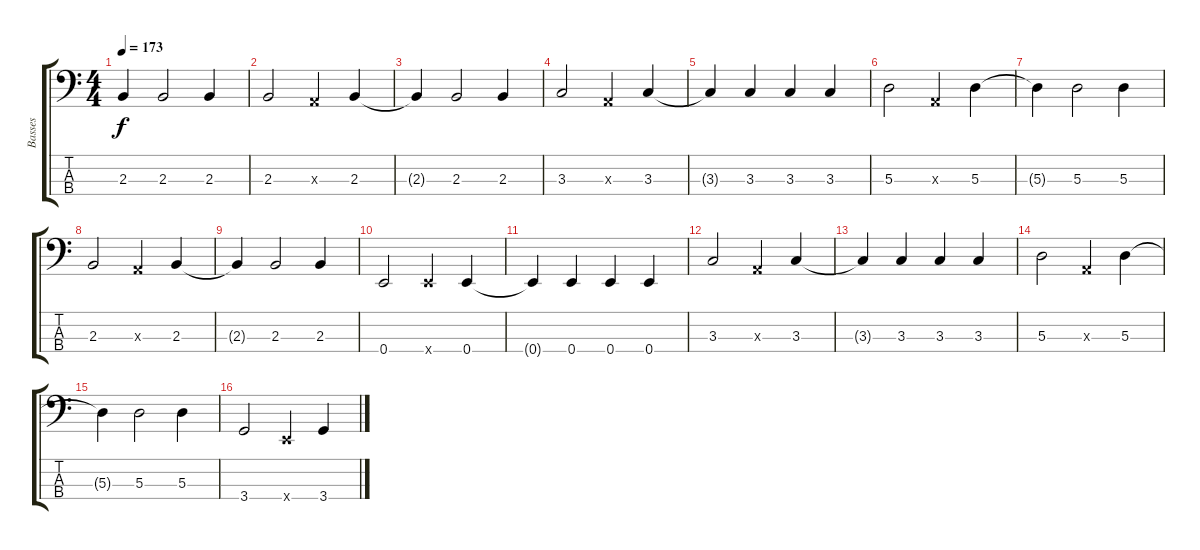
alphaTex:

\track ("Basses" "Basses") {instrument electricbassfinger}
\staff {score tabs}
\tuning (G2 D2 A1 E1) {hide}
\ts (4 4)
\tempo 173
\clef f4
\ks c
2.3{t}.4{dy f} 2.3.2 2.3.4 |
2.3.2 0.3{x}.4 2.3.4 |
2.3{t}.4 2.3.2 2.3.4 |
3.3.2 0.3{x}.4 3.3.4 |
3.3{t}.4 3.3.4 3.3.4 3.3.4 |
5.3.2 0.3{x}.4 5.3.4 |
5.3{t}.4 5.3.2 5.3.4 |
2.3.2 0.3{x}.4 2.3.4 |
2.3{t}.4 2.3.2 2.3.4 |
0.4.2 0.4{x}.4 0.4.4 |
0.4{t}.4 0.4.4 0.4.4 0.4.4 |
3.3.2 0.3{x}.4 3.3.4 |
3.3{t}.4 3.3.4 3.3.4 3.3.4 |
5.3.2 0.3{x}.4 5.3.4 |
5.3{t}.4 5.3.2 5.3.4 |
3.4.2 0.4{x}.4 3.4.4
